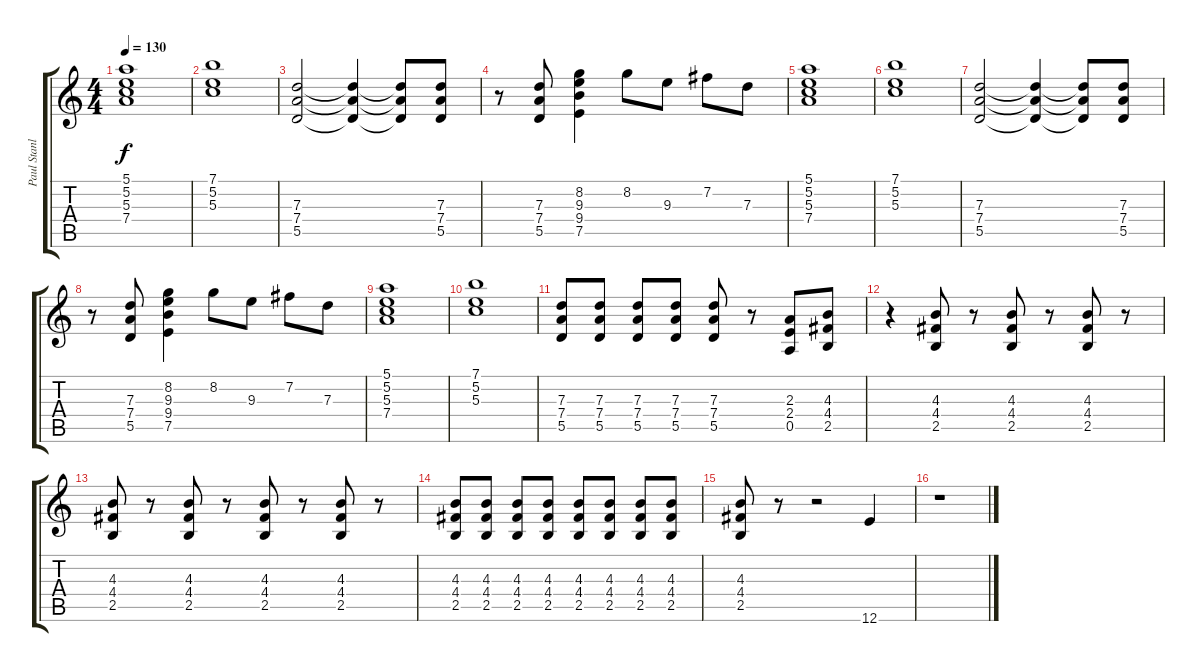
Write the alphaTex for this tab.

\track ("Paul Stanley" "Paul Stanl") {instrument overdrivenguitar}
\staff {score tabs}
\tuning (E4 B3 G3 D3 A2 E2) {hide}
\ts (4 4)
\tempo 130
\clef g2
\ks c
(5.1 5.2 5.3 7.4).1{dy f} |
(7.1 5.2 5.3).1 |
(7.3 7.4 5.5).2 (7.3{t} 7.4{t} 5.5{t}).4 (7.3{t} 7.4{t} 5.5{t}).8 (7.3 7.4 5.5).8 |
r.8 (7.3 7.4 5.5).8 (8.2 9.3 9.4 7.5).4 8.2.8 9.3.8 7.2.8 7.3.8 |
(5.1 5.2 5.3 7.4).1 |
(7.1 5.2 5.3).1 |
(7.3 7.4 5.5).2 (7.3{t} 7.4{t} 5.5{t}).4 (7.3{t} 7.4{t} 5.5{t}).8 (7.3 7.4 5.5).8 |
r.8 (7.3 7.4 5.5).8 (8.2 9.3 9.4 7.5).4 8.2.8 9.3.8 7.2.8 7.3.8 |
(5.1 5.2 5.3 7.4).1 |
(7.1 5.2 5.3).1 |
(7.3 7.4 5.5).8 (7.3 7.4 5.5).8 (7.3 7.4 5.5).8 (7.3 7.4 5.5).8 (7.3 7.4 5.5).8 r.8 (2.3 2.4 0.5).8 (4.3 4.4 2.5).8 |
r.4 (4.3 4.4 2.5).8 r.8 (4.3 4.4 2.5).8 r.8 (4.3 4.4 2.5).8 r.8 |
(4.3 4.4 2.5).8 r.8 (4.3 4.4 2.5).8 r.8 (4.3 4.4 2.5).8 r.8 (4.3 4.4 2.5).8 r.8 |
(4.3 4.4 2.5).8 (4.3 4.4 2.5).8 (4.3 4.4 2.5).8 (4.3 4.4 2.5).8 (4.3 4.4 2.5).8 (4.3 4.4 2.5).8 (4.3 4.4 2.5).8 (4.3 4.4 2.5).8 |
(4.3 4.4 2.5).8 r.8 r.2 12.6.4 |
r.1
